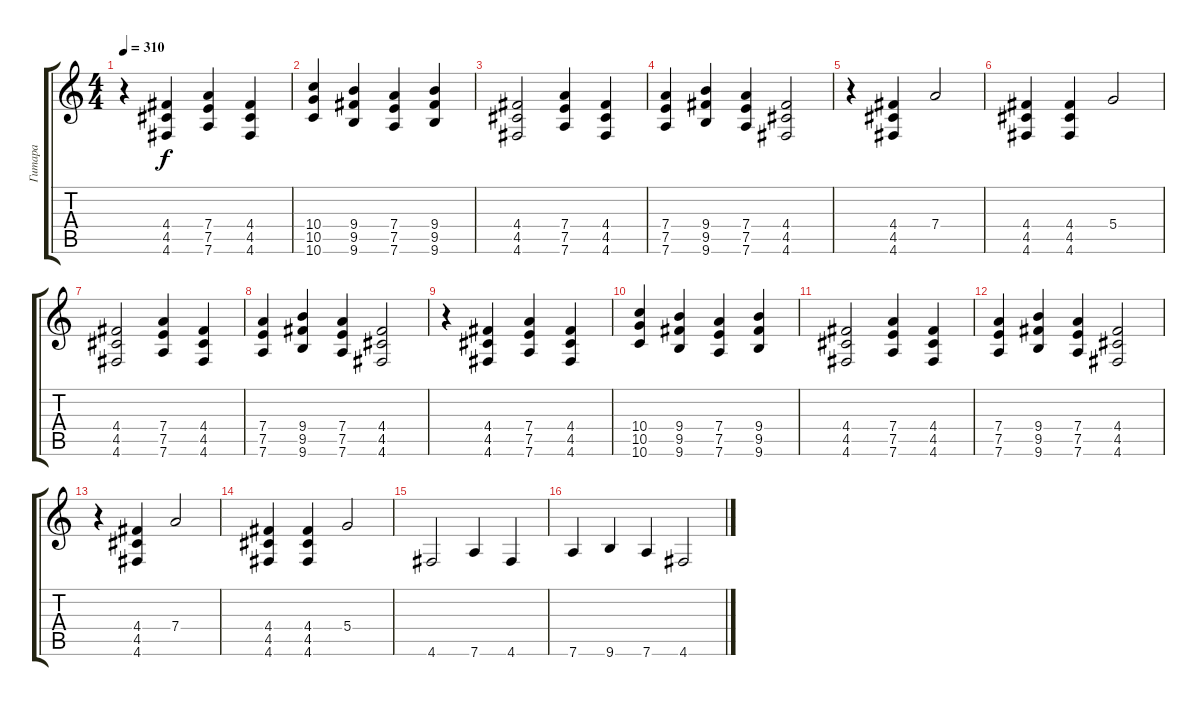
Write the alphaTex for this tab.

\track ("Гитара" "Гитара") {instrument overdrivenguitar}
\staff {score tabs}
\tuning (E4 B3 G3 D3 A2 D2) {hide}
\ts (4 4)
\tempo 310
\clef g2
\ks c
r.4{dy f} (4.4 4.5 4.6).4 (7.4 7.5 7.6).4 (4.4 4.5 4.6).4 |
(10.4 10.5 10.6).4 (9.4 9.5 9.6).4 (7.4 7.5 7.6).4 (9.4 9.5 9.6).4 |
(4.4 4.5 4.6).2 (7.4 7.5 7.6).4 (4.4 4.5 4.6).4 |
(7.4 7.5 7.6).4 (9.4 9.5 9.6).4 (7.4 7.5 7.6).4 (4.4 4.5 4.6).2 |
r.4 (4.4 4.5 4.6).4 7.4.2 |
(4.4 4.5 4.6).4 (4.4 4.5 4.6).4 5.4.2 |
(4.4 4.5 4.6).2 (7.4 7.5 7.6).4 (4.4 4.5 4.6).4 |
(7.4 7.5 7.6).4 (9.4 9.5 9.6).4 (7.4 7.5 7.6).4 (4.4 4.5 4.6).2 |
r.4 (4.4 4.5 4.6).4 (7.4 7.5 7.6).4 (4.4 4.5 4.6).4 |
(10.4 10.5 10.6).4 (9.4 9.5 9.6).4 (7.4 7.5 7.6).4 (9.4 9.5 9.6).4 |
(4.4 4.5 4.6).2 (7.4 7.5 7.6).4 (4.4 4.5 4.6).4 |
(7.4 7.5 7.6).4 (9.4 9.5 9.6).4 (7.4 7.5 7.6).4 (4.4 4.5 4.6).2 |
r.4 (4.4 4.5 4.6).4 7.4.2 |
(4.4 4.5 4.6).4 (4.4 4.5 4.6).4 5.4.2 |
4.6.2 7.6.4 4.6.4 |
7.6.4 9.6.4 7.6.4 4.6.2
